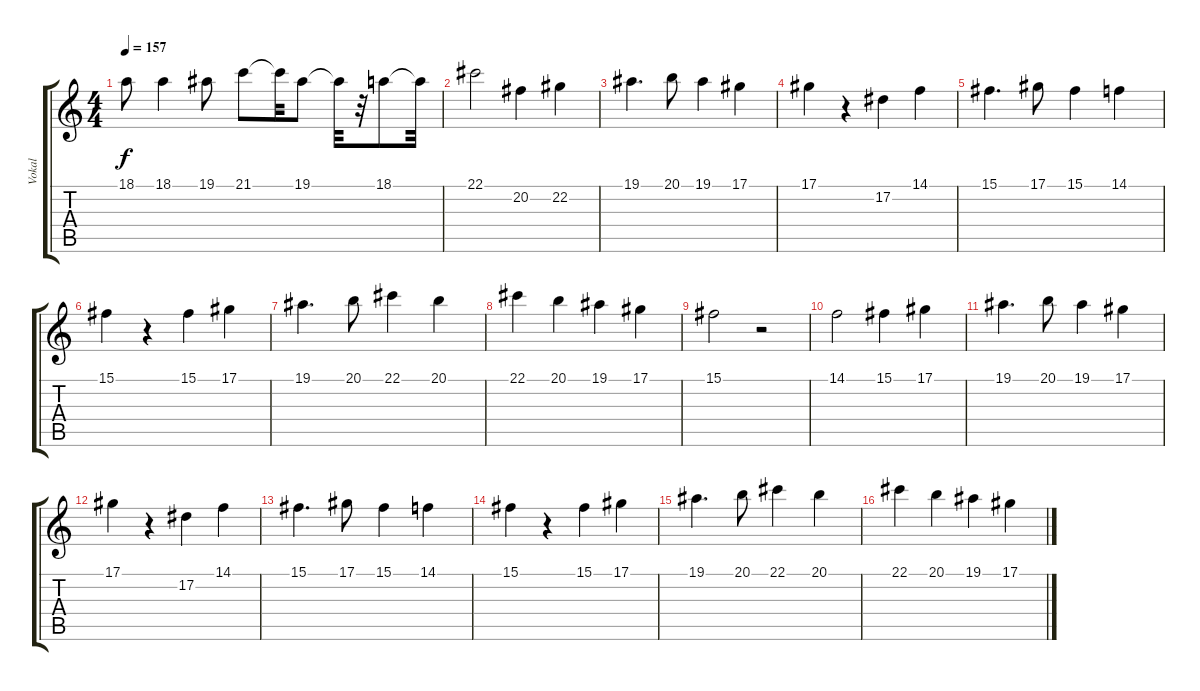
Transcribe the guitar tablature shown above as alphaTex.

\track ("Vokal" "Vokal") {instrument altosax}
\staff {score tabs}
\tuning (Eb4 Bb3 Gb3 Db3 Ab2 Eb2) {hide}
\ts (4 4)
\tempo 157
\clef g2
\ks c
18.1.8{dy f} 18.1.4 19.1.8 21.1.8 21.1{t}.32 19.1.8 19.1{t}.32 r.32 18.1.8 18.1{t}.32 |
22.1.2 20.2.4 22.2.4 |
19.1.4{d} 20.1.8 19.1.4 17.1.4 |
17.1.4 r.4 17.2.4 14.1.4 |
15.1.4{d} 17.1.8 15.1.4 14.1.4 |
15.1.4 r.4 15.1.4 17.1.4 |
19.1.4{d} 20.1.8 22.1.4 20.1.4 |
22.1.4 20.1.4 19.1.4 17.1.4 |
15.1.2 r.2 |
14.1.2 15.1.4 17.1.4 |
19.1.4{d} 20.1.8 19.1.4 17.1.4 |
17.1.4 r.4 17.2.4 14.1.4 |
15.1.4{d} 17.1.8 15.1.4 14.1.4 |
15.1.4 r.4 15.1.4 17.1.4 |
19.1.4{d} 20.1.8 22.1.4 20.1.4 |
22.1.4 20.1.4 19.1.4 17.1.4
